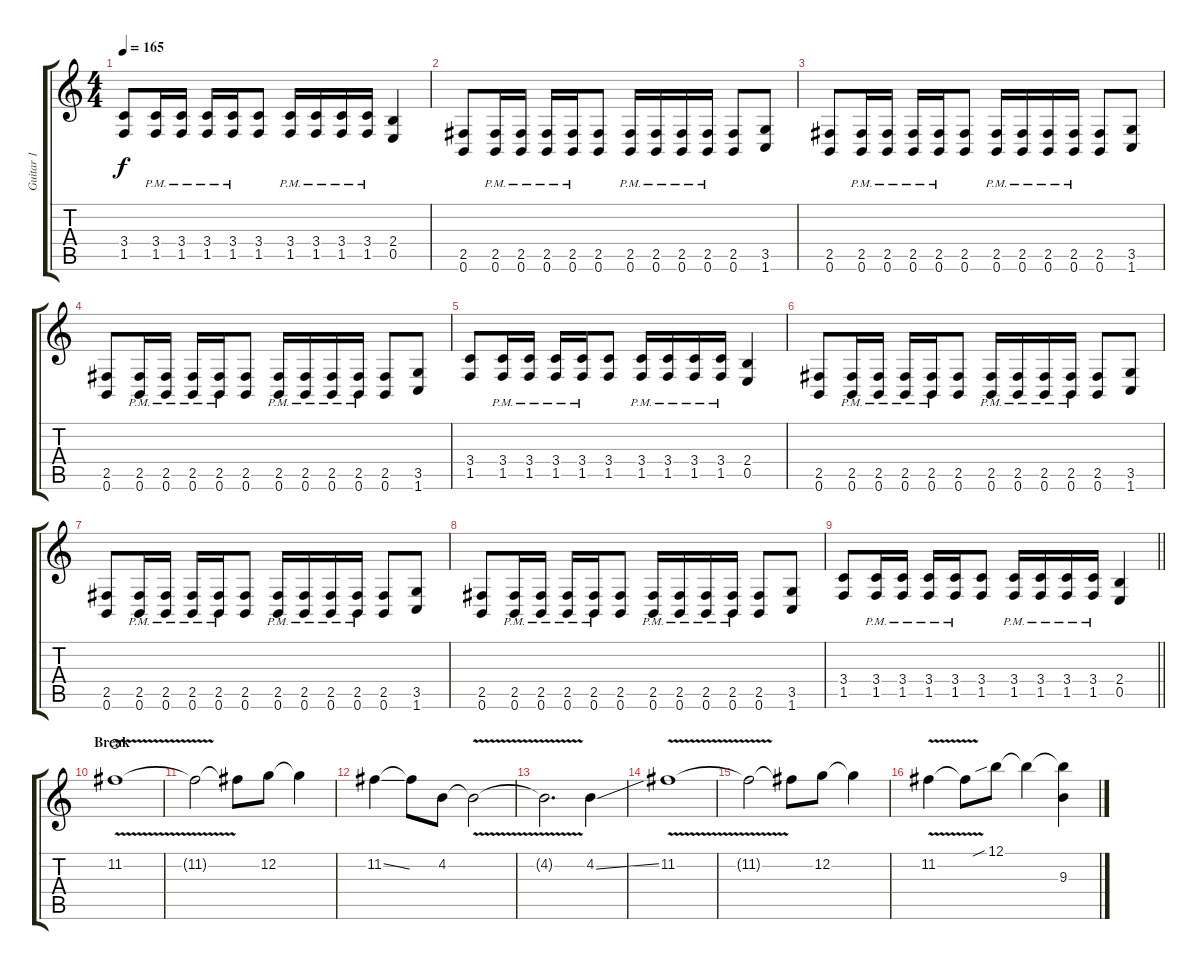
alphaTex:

\track ("Guitar 1" "Guitar 1") {instrument overdrivenguitar}
\staff {score tabs}
\tuning (B3 G3 D3 A2 E2 B1) {hide}
\ts (4 4)
\tempo 165
\clef g2
\ks c
(3.4 1.5).8{dy f} (3.4{pm} 1.5{pm}).16 (3.4{pm} 1.5{pm}).16 (3.4{pm} 1.5{pm}).16 (3.4{pm} 1.5{pm}).16 (3.4 1.5).8 (3.4{pm} 1.5{pm}).16 (3.4{pm} 1.5{pm}).16 (3.4{pm} 1.5{pm}).16 (3.4{pm} 1.5{pm}).16 (2.4 0.5).4 |
(2.5 0.6).8 (2.5{pm} 0.6{pm}).16 (2.5{pm} 0.6{pm}).16 (2.5{pm} 0.6{pm}).16 (2.5{pm} 0.6{pm}).16 (2.5 0.6).8 (2.5{pm} 0.6{pm}).16 (2.5{pm} 0.6{pm}).16 (2.5{pm} 0.6{pm}).16 (2.5{pm} 0.6{pm}).16 (2.5 0.6).8 (3.5 1.6).8 |
(2.5 0.6).8 (2.5{pm} 0.6{pm}).16 (2.5{pm} 0.6{pm}).16 (2.5{pm} 0.6{pm}).16 (2.5{pm} 0.6{pm}).16 (2.5 0.6).8 (2.5{pm} 0.6{pm}).16 (2.5{pm} 0.6{pm}).16 (2.5{pm} 0.6{pm}).16 (2.5{pm} 0.6{pm}).16 (2.5 0.6).8 (3.5 1.6).8 |
(2.5 0.6).8 (2.5{pm} 0.6{pm}).16 (2.5{pm} 0.6{pm}).16 (2.5{pm} 0.6{pm}).16 (2.5{pm} 0.6{pm}).16 (2.5 0.6).8 (2.5{pm} 0.6{pm}).16 (2.5{pm} 0.6{pm}).16 (2.5{pm} 0.6{pm}).16 (2.5{pm} 0.6{pm}).16 (2.5 0.6).8 (3.5 1.6).8 |
(3.4 1.5).8 (3.4{pm} 1.5{pm}).16 (3.4{pm} 1.5{pm}).16 (3.4{pm} 1.5{pm}).16 (3.4{pm} 1.5{pm}).16 (3.4 1.5).8 (3.4{pm} 1.5{pm}).16 (3.4{pm} 1.5{pm}).16 (3.4{pm} 1.5{pm}).16 (3.4{pm} 1.5{pm}).16 (2.4 0.5).4 |
(2.5 0.6).8 (2.5{pm} 0.6{pm}).16 (2.5{pm} 0.6{pm}).16 (2.5{pm} 0.6{pm}).16 (2.5{pm} 0.6{pm}).16 (2.5 0.6).8 (2.5{pm} 0.6{pm}).16 (2.5{pm} 0.6{pm}).16 (2.5{pm} 0.6{pm}).16 (2.5{pm} 0.6{pm}).16 (2.5 0.6).8 (3.5 1.6).8 |
(2.5 0.6).8 (2.5{pm} 0.6{pm}).16 (2.5{pm} 0.6{pm}).16 (2.5{pm} 0.6{pm}).16 (2.5{pm} 0.6{pm}).16 (2.5 0.6).8 (2.5{pm} 0.6{pm}).16 (2.5{pm} 0.6{pm}).16 (2.5{pm} 0.6{pm}).16 (2.5{pm} 0.6{pm}).16 (2.5 0.6).8 (3.5 1.6).8 |
(2.5 0.6).8 (2.5{pm} 0.6{pm}).16 (2.5{pm} 0.6{pm}).16 (2.5{pm} 0.6{pm}).16 (2.5{pm} 0.6{pm}).16 (2.5 0.6).8 (2.5{pm} 0.6{pm}).16 (2.5{pm} 0.6{pm}).16 (2.5{pm} 0.6{pm}).16 (2.5{pm} 0.6{pm}).16 (2.5 0.6).8 (3.5 1.6).8 |
\barLineRight lightlight
(3.4 1.5).8 (3.4{pm} 1.5{pm}).16 (3.4{pm} 1.5{pm}).16 (3.4{pm} 1.5{pm}).16 (3.4{pm} 1.5{pm}).16 (3.4 1.5).8 (3.4{pm} 1.5{pm}).16 (3.4{pm} 1.5{pm}).16 (3.4{pm} 1.5{pm}).16 (3.4{pm} 1.5{pm}).16 (2.4 0.5).4 |
\section ("" "Break")
11.2{v}.1{waho} |
11.2{t}.2 11.2{t}.8 12.2.8 12.2{t}.4 |
11.2{ss}.4 11.2{t}.8 4.2.8 4.2{v t}.2 |
4.2{t}.2{d} 4.2{ss}.4 |
11.2{v}.1 |
11.2{t}.2 11.2{t}.8 12.2.8 12.2{t}.4 |
11.2{v}.4 11.2{t}.8 12.1{sib}.8 12.1{t}.4 (12.1{t} 9.3).4
